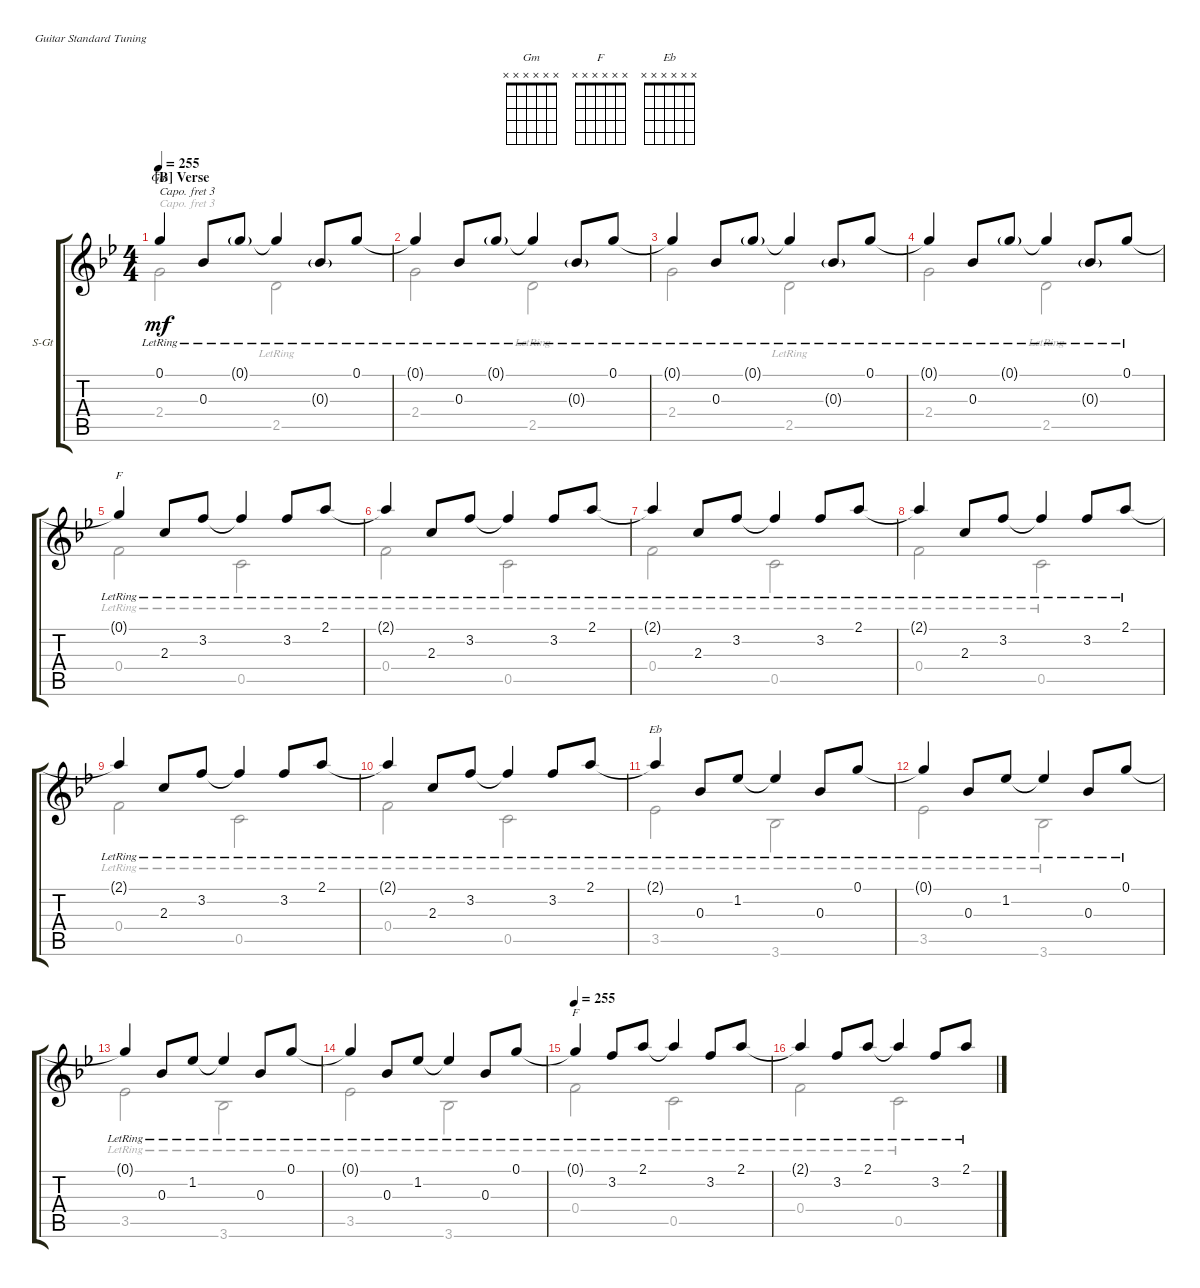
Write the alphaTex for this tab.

\defaultSystemsLayout 4
\bracketExtendMode groupsimilarinstruments
\firstSystemTrackNameOrientation horizontal
\otherSystemsTrackNameOrientation horizontal
\track ("Paul's Guitar" "S-Gt") {instrument acousticguitarsteel}
\staff {score tabs}
\capo 3
\tuning (E4 B3 G3 D3 A2 E2)
\chord ("Gm" x x x x x x)
\chord ("F" x x x x x x)
\chord ("Eb" x x x x x x)
\voice
\ts (4 4)
\section ("B" "Verse")
\tempo 255
\clef g2
\ks gminor
0.1{lr t}.4{ch "Gm" dy mf} 0.3{lr}.8 0.1{g lr}.8 0.1{lr t}.4 0.3{g lr}.8 0.1{lr}.8 |
0.1{lr t}.4 0.3{lr}.8 0.1{g lr}.8 0.1{lr t}.4 0.3{g lr}.8 0.1{lr}.8 |
0.1{lr t}.4 0.3{lr}.8 0.1{g lr}.8 0.1{lr t}.4 0.3{g lr}.8 0.1{lr}.8 |
0.1{lr t}.4 0.3{lr}.8 0.1{g lr}.8 0.1{lr t}.4 0.3{g lr}.8 0.1{lr}.8 |
0.1{lr t}.4{ch "F"} 2.3{lr}.8 3.2{lr}.8 3.2{lr t}.4 3.2{lr}.8 2.1{lr}.8 |
2.1{lr t}.4 2.3{lr}.8 3.2{lr}.8 3.2{lr t}.4 3.2{lr}.8 2.1{lr}.8 |
2.1{lr t}.4 2.3{lr}.8 3.2{lr}.8 3.2{lr t}.4 3.2{lr}.8 2.1{lr}.8 |
2.1{lr t}.4 2.3{lr}.8 3.2{lr}.8 3.2{lr t}.4 3.2{lr}.8 2.1{lr}.8 |
2.1{lr t}.4 2.3{lr}.8 3.2{lr}.8 3.2{lr t}.4 3.2{lr}.8 2.1{lr}.8 |
2.1{lr t}.4 2.3{lr}.8 3.2{lr}.8 3.2{lr t}.4 3.2{lr}.8 2.1{lr}.8 |
2.1{lr t}.4{ch "Eb"} 0.3{lr}.8 1.2{lr}.8 1.2{lr t}.4 0.3{lr}.8 0.1{lr}.8 |
0.1{lr t}.4 0.3{lr}.8 1.2{lr}.8 1.2{lr t}.4 0.3{lr}.8 0.1{lr}.8 |
0.1{lr t}.4 0.3{lr}.8 1.2{lr}.8 1.2{lr t}.4 0.3{lr}.8 0.1{lr}.8 |
0.1{lr t}.4 0.3{lr}.8 1.2{lr}.8 1.2{lr t}.4 0.3{lr}.8 0.1{lr}.8 |
\tempo 255
0.1{lr t}.4{ch "F"} 3.2{lr}.8 2.1{lr}.8 2.1{lr t}.4 3.2{lr}.8 2.1{lr}.8 |
2.1{lr t}.4 3.2{lr}.8 2.1{lr}.8 2.1{lr t}.4 3.2{lr}.8 2.1{lr}.8
\voice
\clef g2
\ottava regular
\simile none
\ks gminor
2.4.2{dy mf} 2.5{lr}.2 |
2.4.2 2.5{lr}.2 |
2.4.2 2.5{lr}.2 |
2.4.2 2.5{lr}.2 |
0.4{lr}.2 0.5{lr}.2 |
0.4{lr}.2 0.5{lr}.2 |
0.4{lr}.2 0.5{lr}.2 |
0.4{lr}.2 0.5{lr}.2 |
0.4{lr}.2 0.5{lr}.2 |
0.4{lr}.2 0.5{lr}.2 |
3.5{lr}.2 3.6{lr}.2 |
3.5{lr}.2 3.6{lr}.2 |
3.5{lr}.2 3.6{lr}.2 |
3.5{lr}.2 3.6{lr}.2 |
0.4{lr}.2 0.5{lr}.2 |
0.4{lr}.2 0.5{lr}.2
